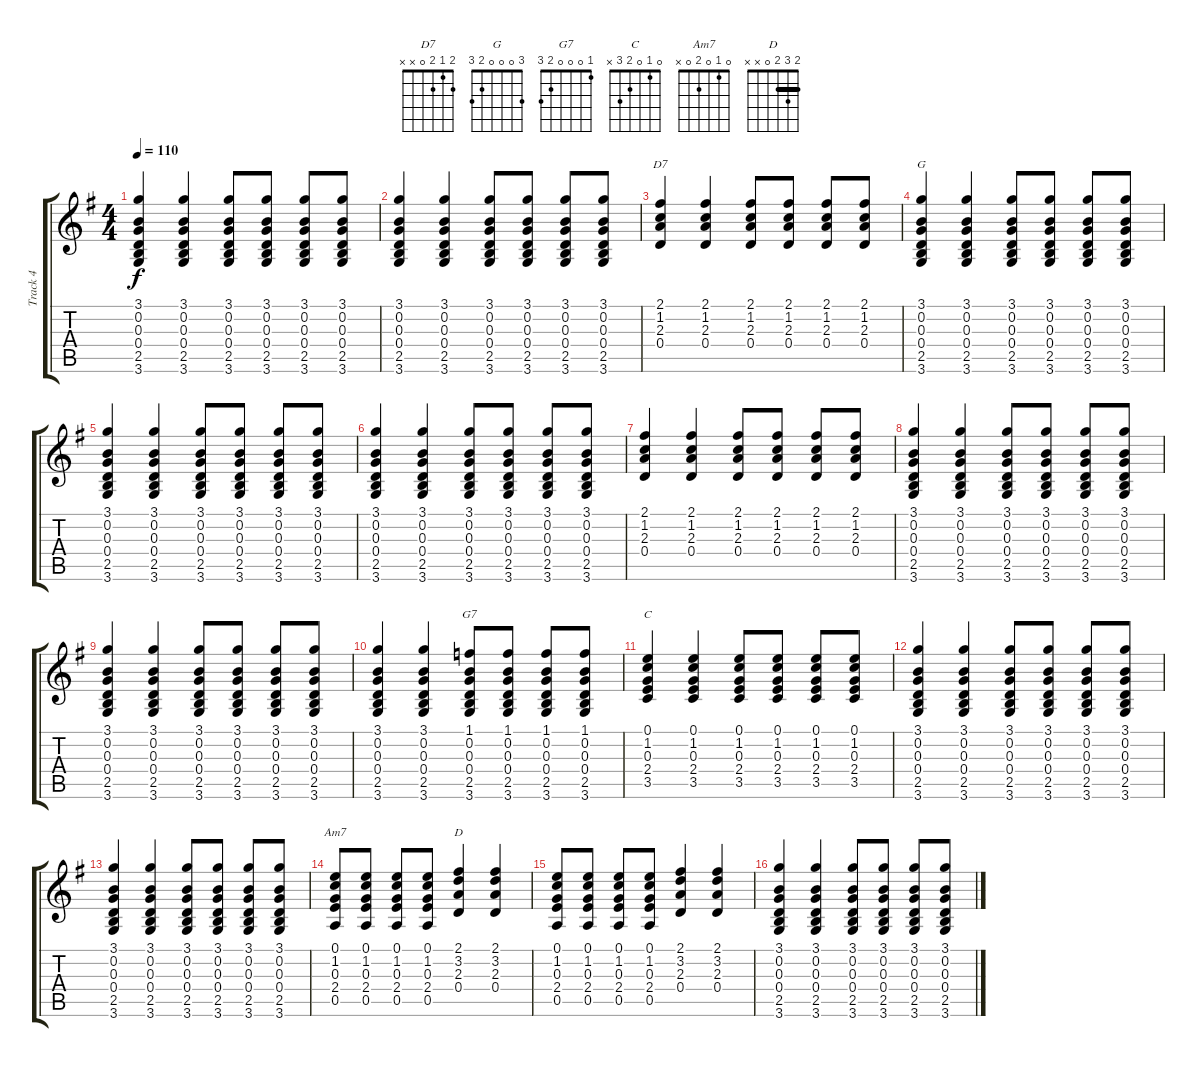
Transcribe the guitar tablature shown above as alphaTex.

\track ("Track 4" "Track 4") {instrument acousticguitarnylon}
\staff {score tabs}
\tuning (E4 B3 G3 D3 A2 E2) {hide}
\chord ("D7" 2 1 2 0 x x)
\chord ("G" 3 0 0 0 2 3)
\chord ("G7" 1 0 0 0 2 3)
\chord ("C" 0 1 0 2 3 x)
\chord ("Am7" 0 1 0 2 0 x)
\chord ("D" 2 3 2 0 x x) {barre 2}
\ts (4 4)
\tempo 110
\clef g2
\ks g
(3.1 0.2 0.3 0.4 2.5 3.6).4{dy f} (3.1 0.2 0.3 0.4 2.5 3.6).4 (3.1 0.2 0.3 0.4 2.5 3.6).8 (3.1 0.2 0.3 0.4 2.5 3.6).8 (3.1 0.2 0.3 0.4 2.5 3.6).8 (3.1 0.2 0.3 0.4 2.5 3.6).8 |
(3.1 0.2 0.3 0.4 2.5 3.6).4 (3.1 0.2 0.3 0.4 2.5 3.6).4 (3.1 0.2 0.3 0.4 2.5 3.6).8 (3.1 0.2 0.3 0.4 2.5 3.6).8 (3.1 0.2 0.3 0.4 2.5 3.6).8 (3.1 0.2 0.3 0.4 2.5 3.6).8 |
(2.1 1.2 2.3 0.4).4{ch "D7"} (2.1 1.2 2.3 0.4).4 (2.1 1.2 2.3 0.4).8 (2.1 1.2 2.3 0.4).8 (2.1 1.2 2.3 0.4).8 (2.1 1.2 2.3 0.4).8 |
(3.1 0.2 0.3 0.4 2.5 3.6).4{ch "G"} (3.1 0.2 0.3 0.4 2.5 3.6).4 (3.1 0.2 0.3 0.4 2.5 3.6).8 (3.1 0.2 0.3 0.4 2.5 3.6).8 (3.1 0.2 0.3 0.4 2.5 3.6).8 (3.1 0.2 0.3 0.4 2.5 3.6).8 |
(3.1 0.2 0.3 0.4 2.5 3.6).4 (3.1 0.2 0.3 0.4 2.5 3.6).4 (3.1 0.2 0.3 0.4 2.5 3.6).8 (3.1 0.2 0.3 0.4 2.5 3.6).8 (3.1 0.2 0.3 0.4 2.5 3.6).8 (3.1 0.2 0.3 0.4 2.5 3.6).8 |
(3.1 0.2 0.3 0.4 2.5 3.6).4 (3.1 0.2 0.3 0.4 2.5 3.6).4 (3.1 0.2 0.3 0.4 2.5 3.6).8 (3.1 0.2 0.3 0.4 2.5 3.6).8 (3.1 0.2 0.3 0.4 2.5 3.6).8 (3.1 0.2 0.3 0.4 2.5 3.6).8 |
(2.1 1.2 2.3 0.4).4 (2.1 1.2 2.3 0.4).4 (2.1 1.2 2.3 0.4).8 (2.1 1.2 2.3 0.4).8 (2.1 1.2 2.3 0.4).8 (2.1 1.2 2.3 0.4).8 |
(3.1 0.2 0.3 0.4 2.5 3.6).4 (3.1 0.2 0.3 0.4 2.5 3.6).4 (3.1 0.2 0.3 0.4 2.5 3.6).8 (3.1 0.2 0.3 0.4 2.5 3.6).8 (3.1 0.2 0.3 0.4 2.5 3.6).8 (3.1 0.2 0.3 0.4 2.5 3.6).8 |
(3.1 0.2 0.3 0.4 2.5 3.6).4 (3.1 0.2 0.3 0.4 2.5 3.6).4 (3.1 0.2 0.3 0.4 2.5 3.6).8 (3.1 0.2 0.3 0.4 2.5 3.6).8 (3.1 0.2 0.3 0.4 2.5 3.6).8 (3.1 0.2 0.3 0.4 2.5 3.6).8 |
(3.1 0.2 0.3 0.4 2.5 3.6).4 (3.1 0.2 0.3 0.4 2.5 3.6).4 (1.1 0.2 0.3 0.4 2.5 3.6).8{ch "G7"} (1.1 0.2 0.3 0.4 2.5 3.6).8 (1.1 0.2 0.3 0.4 2.5 3.6).8 (1.1 0.2 0.3 0.4 2.5 3.6).8 |
(0.1 1.2 0.3 2.4 3.5).4{ch "C"} (0.1 1.2 0.3 2.4 3.5).4 (0.1 1.2 0.3 2.4 3.5).8 (0.1 1.2 0.3 2.4 3.5).8 (0.1 1.2 0.3 2.4 3.5).8 (0.1 1.2 0.3 2.4 3.5).8 |
(3.1 0.2 0.3 0.4 2.5 3.6).4 (3.1 0.2 0.3 0.4 2.5 3.6).4 (3.1 0.2 0.3 0.4 2.5 3.6).8 (3.1 0.2 0.3 0.4 2.5 3.6).8 (3.1 0.2 0.3 0.4 2.5 3.6).8 (3.1 0.2 0.3 0.4 2.5 3.6).8 |
(3.1 0.2 0.3 0.4 2.5 3.6).4 (3.1 0.2 0.3 0.4 2.5 3.6).4 (3.1 0.2 0.3 0.4 2.5 3.6).8 (3.1 0.2 0.3 0.4 2.5 3.6).8 (3.1 0.2 0.3 0.4 2.5 3.6).8 (3.1 0.2 0.3 0.4 2.5 3.6).8 |
(0.1 1.2 0.3 2.4 0.5).8{ch "Am7"} (0.1 1.2 0.3 2.4 0.5).8 (0.1 1.2 0.3 2.4 0.5).8 (0.1 1.2 0.3 2.4 0.5).8 (2.1 3.2 2.3 0.4).4{ch "D"} (2.1 3.2 2.3 0.4).4 |
(0.1 1.2 0.3 2.4 0.5).8 (0.1 1.2 0.3 2.4 0.5).8 (0.1 1.2 0.3 2.4 0.5).8 (0.1 1.2 0.3 2.4 0.5).8 (2.1 3.2 2.3 0.4).4 (2.1 3.2 2.3 0.4).4 |
(3.1 0.2 0.3 0.4 2.5 3.6).4 (3.1 0.2 0.3 0.4 2.5 3.6).4 (3.1 0.2 0.3 0.4 2.5 3.6).8 (3.1 0.2 0.3 0.4 2.5 3.6).8 (3.1 0.2 0.3 0.4 2.5 3.6).8 (3.1 0.2 0.3 0.4 2.5 3.6).8
